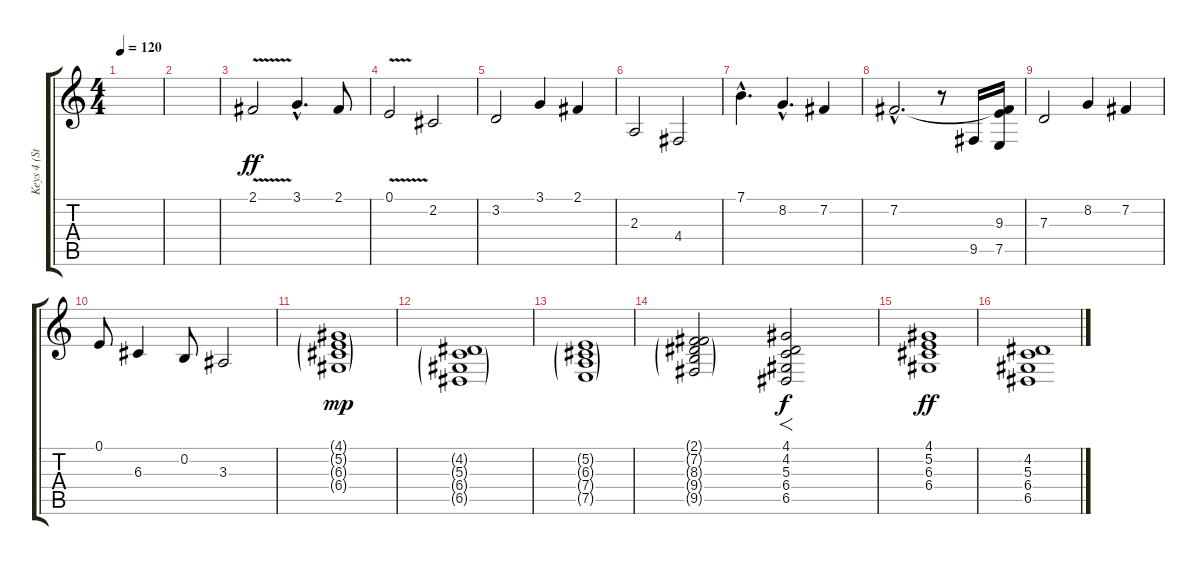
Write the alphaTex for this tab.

\track ("Keys 4 (Str. Ens.)" "Keys 4 (St") {instrument synthstrings1}
\staff {score tabs}
\tuning (E4 B3 G3 D3 A2 E2) {hide}
\ts (4 4)
\tempo 120
\clef g2
\ks c
|
|
2.1{v}.2{dy ff} 3.1{hac}.4{d} 2.1.8 |
0.1{v}.2 2.2.2 |
3.2.2 3.1.4 2.1.4 |
2.3.2 4.4.2 |
7.1{hac}.4{d} 8.2{hac}.4{d} 7.2.4 |
7.2{hac}.2{d} r.8 9.5.16 (7.2{t} 9.3 7.5).16 |
7.3.2 8.2.4 7.2.4 |
0.1.8 6.3.4 0.2.8 3.3.2 |
(4.1{g} 5.2{g} 6.3{g} 6.4{g}).1{dy mp balance 12} |
(4.2{g} 5.3{g} 6.4{g} 6.5{g}).1{balance 4} |
(5.2{g} 6.3{g} 7.4{g} 7.5{g}).1{balance 12} |
(2.1{g} 7.2{g} 8.3{g} 9.4{g} 9.5{g}).2{balance 4} (4.1 4.2 5.3 6.4 6.5).2{f dy f balance 8} |
(4.1 5.2 6.3 6.4).1{dy ff volume 16 balance 8} |
(4.2 5.3 6.4 6.5).1
